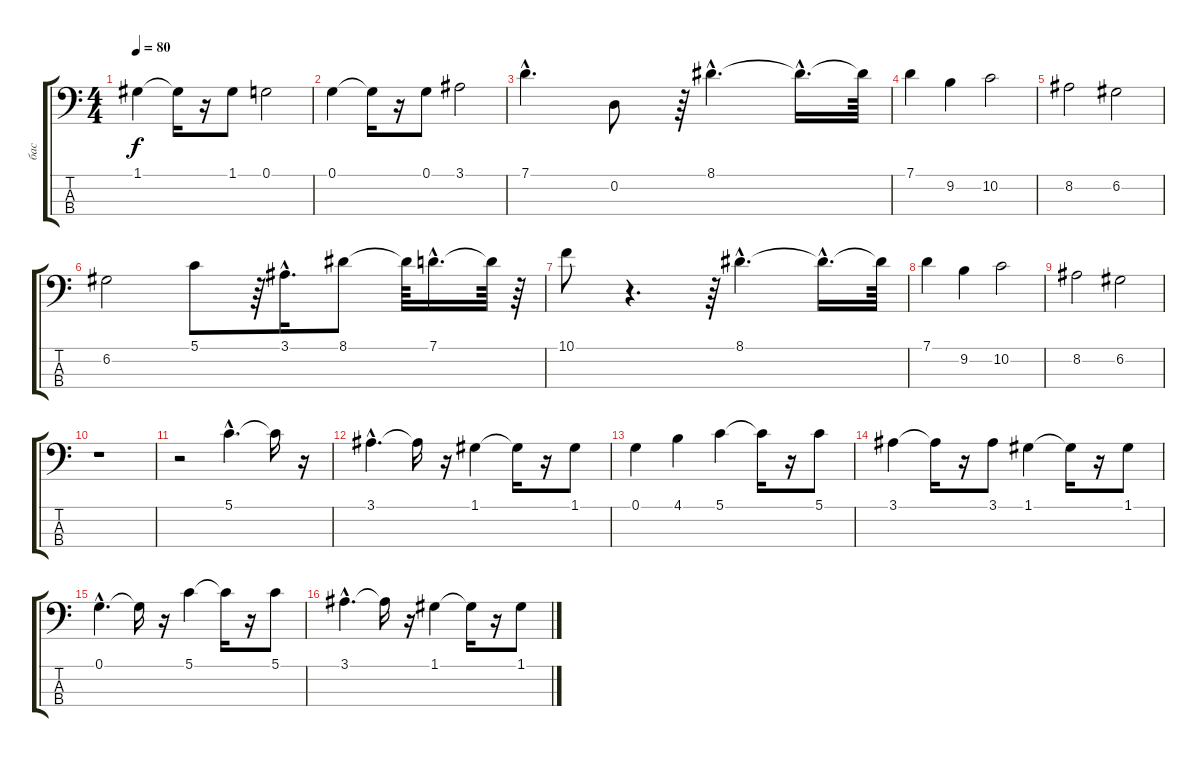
\track ("бас" "бас") {instrument acousticbass}
\staff {score tabs}
\tuning (G2 D2 A1 E1) {hide}
\ts (4 4)
\tempo 80
\clef f4
\ks c
1.1.4{dy f} 1.1{t}.16 r.16 1.1.8 0.1.2 |
0.1.4 0.1{t}.16 r.16 0.1.8 3.1.2 |
7.1{hac}.4{d} 0.2.8 r.64 8.1{hac}.4{d} 8.1{hac t}.16{d} 8.1{t}.64 |
7.1.4 9.2.4 10.2.2 |
8.2.2 6.2.2 |
6.2.2 5.1.8 r.64 3.1{hac}.16{d} 8.1.8 8.1{t}.64 7.1{hac}.16{d} 7.1{t}.64 r.64 |
10.1.8 r.4{d} r.64 8.1{hac}.4{d} 8.1{hac t}.16{d} 8.1{t}.64 |
7.1.4 9.2.4 10.2.2 |
8.2.2 6.2.2 |
r.1 |
r.2 5.1{hac}.4{d} 5.1{t}.16 r.16 |
3.1{hac}.4{d} 3.1{t}.16 r.16 1.1.4 1.1{t}.16 r.16 1.1.8 |
0.1.4 4.1.4 5.1.4 5.1{t}.16 r.16 5.1.8 |
3.1.4 3.1{t}.16 r.16 3.1.8 1.1.4 1.1{t}.16 r.16 1.1.8 |
0.1{hac}.4{d} 0.1{t}.16 r.16 5.1.4 5.1{t}.16 r.16 5.1.8 |
3.1{hac}.4{d} 3.1{t}.16 r.16 1.1.4 1.1{t}.16 r.16 1.1.8
